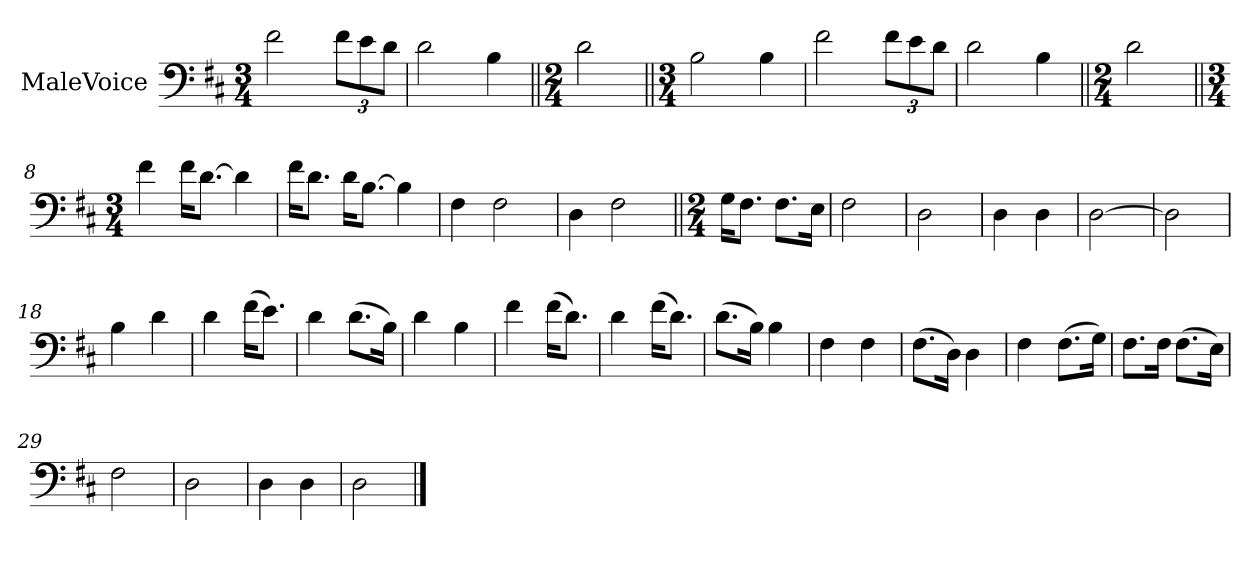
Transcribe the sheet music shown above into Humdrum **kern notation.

**kern
*part1
*staff1
*I"MaleVoice
*clefF4
*k[f#c#]
*M3/4
*MM144
=1
2f#
12f#\L
12e\
12d\J
=2
2d
4B
=3||
*M2/4
2d
=4||
*M3/4
2B
4B
=5
2f#
12f#\L
12e\
12d\J
=6
2d
4B
=7||
*M2/4
2d
=8||
*M3/4
4f#
16f#\KL
[8.d\J
4d]
=9
16f#\KL
8.d\J
16d\KL
[8.B\J
4B]
=10
4F#
2F#
=11
4D
2F#
=12||
*M2/4
16G\KL
8.F#\J
8.F#\L
16E\Jk
=13
2F#
=14
2D
=15
4D
4D
=16
[2D
=17
2D]
=18
4B
4d
=19
4d
(16f#\KL
8.e\J)
=20
4d
(8.d\L
16B\Jk)
=21
4d
4B
=22
4f#
(16f#\KL
8.d\J)
=23
4d
(16f#\KL
8.d\J)
=24
(8.d\L
16B\Jk)
4B
=25
4F#
4F#
=26
(8.F#\L
16D\Jk)
4D
=27
4F#
(8.F#\L
16G\Jk)
=28
8.F#\L
16F#\Jk
(8.F#\L
16E\Jk)
=29
2F#
=30
2D
=31
4D
4D
=32
2D
==
*-
